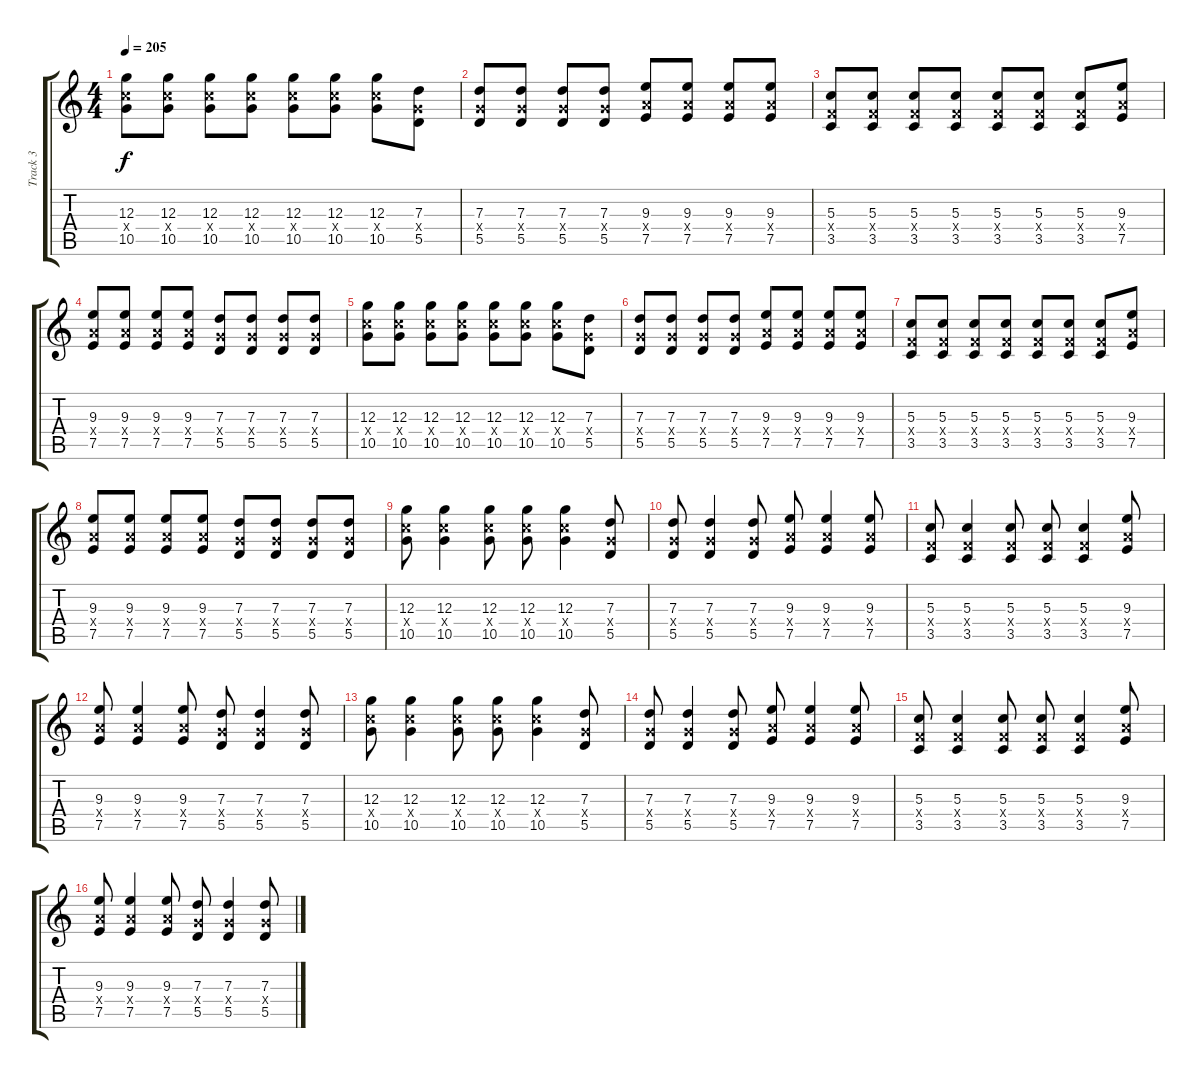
\track ("Track 3" "Track 3") {instrument distortionguitar}
\staff {score tabs}
\tuning (E4 B3 G3 D3 A2 E2) {hide}
\ts (4 4)
\tempo 205
\clef g2
\ks c
(12.3 10.4{x} 10.5).8{dy f} (12.3 10.4{x} 10.5).8 (12.3 10.4{x} 10.5).8 (12.3 10.4{x} 10.5).8 (12.3 10.4{x} 10.5).8 (12.3 10.4{x} 10.5).8 (12.3 10.4{x} 10.5).8 (7.3 5.4{x} 5.5).8 |
(7.3 5.4{x} 5.5).8 (7.3 5.4{x} 5.5).8 (7.3 5.4{x} 5.5).8 (7.3 5.4{x} 5.5).8 (9.3 7.4{x} 7.5).8 (9.3 7.4{x} 7.5).8 (9.3 7.4{x} 7.5).8 (9.3 7.4{x} 7.5).8 |
(5.3 3.4{x} 3.5).8 (5.3 3.4{x} 3.5).8 (5.3 3.4{x} 3.5).8 (5.3 3.4{x} 3.5).8 (5.3 3.4{x} 3.5).8 (5.3 3.4{x} 3.5).8 (5.3 3.4{x} 3.5).8 (9.3 7.4{x} 7.5).8 |
(9.3 7.4{x} 7.5).8 (9.3 7.4{x} 7.5).8 (9.3 7.4{x} 7.5).8 (9.3 7.4{x} 7.5).8 (7.3 5.4{x} 5.5).8 (7.3 5.4{x} 5.5).8 (7.3 5.4{x} 5.5).8 (7.3 5.4{x} 5.5).8 |
(12.3 10.4{x} 10.5).8 (12.3 10.4{x} 10.5).8 (12.3 10.4{x} 10.5).8 (12.3 10.4{x} 10.5).8 (12.3 10.4{x} 10.5).8 (12.3 10.4{x} 10.5).8 (12.3 10.4{x} 10.5).8 (7.3 5.4{x} 5.5).8 |
(7.3 5.4{x} 5.5).8 (7.3 5.4{x} 5.5).8 (7.3 5.4{x} 5.5).8 (7.3 5.4{x} 5.5).8 (9.3 7.4{x} 7.5).8 (9.3 7.4{x} 7.5).8 (9.3 7.4{x} 7.5).8 (9.3 7.4{x} 7.5).8 |
(5.3 3.4{x} 3.5).8 (5.3 3.4{x} 3.5).8 (5.3 3.4{x} 3.5).8 (5.3 3.4{x} 3.5).8 (5.3 3.4{x} 3.5).8 (5.3 3.4{x} 3.5).8 (5.3 3.4{x} 3.5).8 (9.3 7.4{x} 7.5).8 |
(9.3 7.4{x} 7.5).8 (9.3 7.4{x} 7.5).8 (9.3 7.4{x} 7.5).8 (9.3 7.4{x} 7.5).8 (7.3 5.4{x} 5.5).8 (7.3 5.4{x} 5.5).8 (7.3 5.4{x} 5.5).8 (7.3 5.4{x} 5.5).8 |
(12.3 10.4{x} 10.5).8 (12.3 10.4{x} 10.5).4 (12.3 10.4{x} 10.5).8 (12.3 10.4{x} 10.5).8 (12.3 10.4{x} 10.5).4 (7.3 5.4{x} 5.5).8 |
(7.3 5.4{x} 5.5).8 (7.3 5.4{x} 5.5).4 (7.3 5.4{x} 5.5).8 (9.3 7.4{x} 7.5).8 (9.3 7.4{x} 7.5).4 (9.3 7.4{x} 7.5).8 |
(5.3 3.4{x} 3.5).8 (5.3 3.4{x} 3.5).4 (5.3 3.4{x} 3.5).8 (5.3 3.4{x} 3.5).8 (5.3 3.4{x} 3.5).4 (9.3 7.4{x} 7.5).8 |
(9.3 7.4{x} 7.5).8 (9.3 7.4{x} 7.5).4 (9.3 7.4{x} 7.5).8 (7.3 5.4{x} 5.5).8 (7.3 5.4{x} 5.5).4 (7.3 5.4{x} 5.5).8 |
(12.3 10.4{x} 10.5).8 (12.3 10.4{x} 10.5).4 (12.3 10.4{x} 10.5).8 (12.3 10.4{x} 10.5).8 (12.3 10.4{x} 10.5).4 (7.3 5.4{x} 5.5).8 |
(7.3 5.4{x} 5.5).8 (7.3 5.4{x} 5.5).4 (7.3 5.4{x} 5.5).8 (9.3 7.4{x} 7.5).8 (9.3 7.4{x} 7.5).4 (9.3 7.4{x} 7.5).8 |
(5.3 3.4{x} 3.5).8 (5.3 3.4{x} 3.5).4 (5.3 3.4{x} 3.5).8 (5.3 3.4{x} 3.5).8 (5.3 3.4{x} 3.5).4 (9.3 7.4{x} 7.5).8 |
(9.3 7.4{x} 7.5).8 (9.3 7.4{x} 7.5).4 (9.3 7.4{x} 7.5).8 (7.3 5.4{x} 5.5).8 (7.3 5.4{x} 5.5).4 (7.3 5.4{x} 5.5).8
